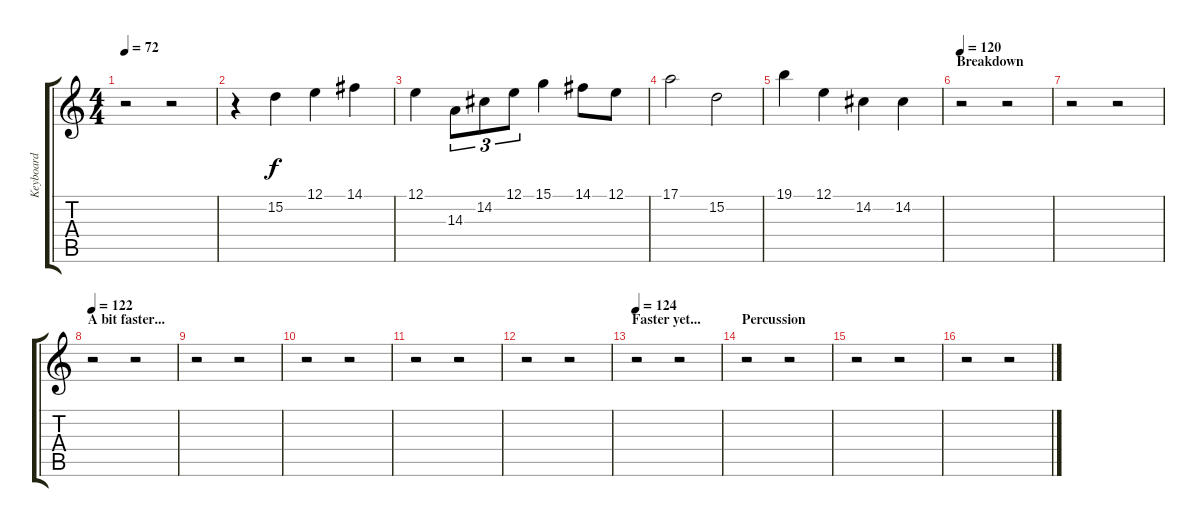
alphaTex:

\track ("Keyboard" "Keyboard") {instrument drawbarorgan}
\staff {score tabs}
\tuning (E4 B3 G3 D3 A2 E2) {hide}
\ts (4 4)
\tempo 72
\clef g2
\ks c
r.2{dy mf} r.2 |
r.4 15.2.4{dy f} 12.1.4 14.1.4 |
12.1.4 14.3.8{tu (3 2)} 14.2.8{tu (3 2)} 12.1.8{tu (3 2)} 15.1.4 14.1.8 12.1.8 |
17.1.2 15.2.2 |
19.1.4 12.1.4 14.2.4 14.2.4 |
\section ("" "Breakdown")
\tempo 120
r.2 r.2 |
r.2 r.2 |
\section ("" "A bit faster...")
\tempo 122
r.2 r.2 |
r.2 r.2 |
r.2 r.2 |
r.2 r.2 |
r.2 r.2 |
\section ("" "Faster yet...")
\tempo 124
r.2 r.2 |
\section ("" "Percussion")
r.2 r.2 |
r.2 r.2 |
r.2 r.2
